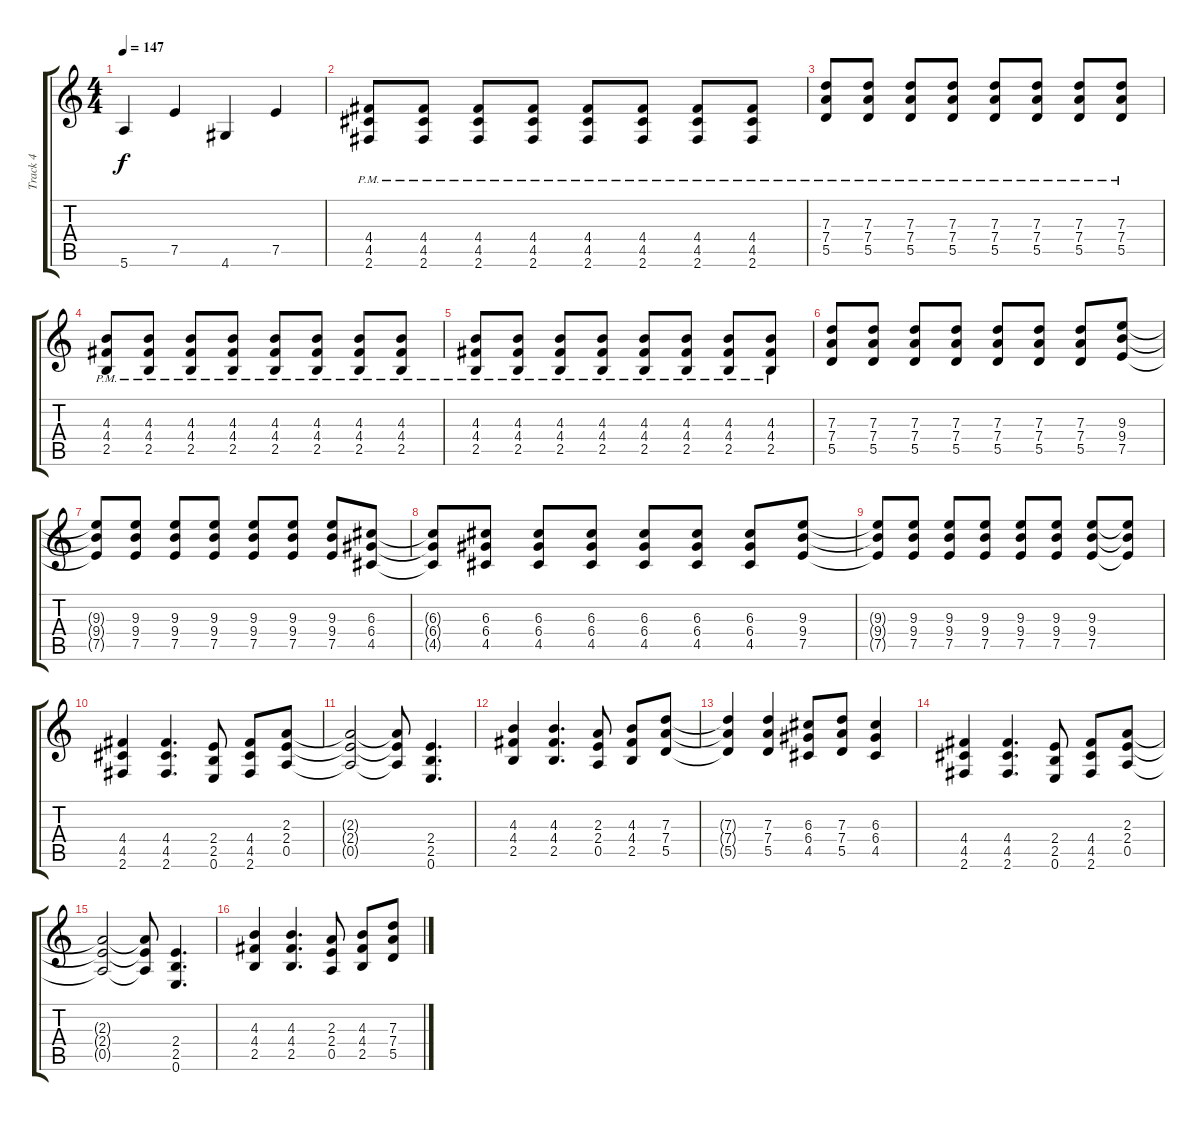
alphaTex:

\track ("Track 4" "Track 4") {instrument overdrivenguitar}
\staff {score tabs}
\tuning (E4 B3 G3 D3 A2 E2) {hide}
\ts (4 4)
\tempo 147
\clef g2
\ks c
5.6.4{dy f} 7.5.4 4.6.4 7.5.4 |
(4.4{pm} 4.5{pm} 2.6{pm}).8 (4.4{pm} 4.5{pm} 2.6{pm}).8 (4.4{pm} 4.5{pm} 2.6{pm}).8 (4.4{pm} 4.5{pm} 2.6{pm}).8 (4.4{pm} 4.5{pm} 2.6{pm}).8 (4.4{pm} 4.5{pm} 2.6{pm}).8 (4.4{pm} 4.5{pm} 2.6{pm}).8 (4.4{pm} 4.5{pm} 2.6{pm}).8 |
(7.3{pm} 7.4{pm} 5.5{pm}).8 (7.3{pm} 7.4{pm} 5.5{pm}).8 (7.3{pm} 7.4{pm} 5.5{pm}).8 (7.3{pm} 7.4{pm} 5.5{pm}).8 (7.3{pm} 7.4{pm} 5.5{pm}).8 (7.3{pm} 7.4{pm} 5.5{pm}).8 (7.3{pm} 7.4{pm} 5.5{pm}).8 (7.3{pm} 7.4{pm} 5.5{pm}).8 |
(4.3{pm} 4.4{pm} 2.5{pm}).8 (4.3{pm} 4.4{pm} 2.5{pm}).8 (4.3{pm} 4.4{pm} 2.5{pm}).8 (4.3{pm} 4.4{pm} 2.5{pm}).8 (4.3{pm} 4.4{pm} 2.5{pm}).8 (4.3{pm} 4.4{pm} 2.5{pm}).8 (4.3{pm} 4.4{pm} 2.5{pm}).8 (4.3{pm} 4.4{pm} 2.5{pm}).8 |
(4.3{pm} 4.4{pm} 2.5{pm}).8 (4.3{pm} 4.4{pm} 2.5{pm}).8 (4.3{pm} 4.4{pm} 2.5{pm}).8 (4.3{pm} 4.4{pm} 2.5{pm}).8 (4.3{pm} 4.4{pm} 2.5{pm}).8 (4.3{pm} 4.4{pm} 2.5{pm}).8 (4.3{pm} 4.4{pm} 2.5{pm}).8 (4.3{pm} 4.4{pm} 2.5{pm}).8 |
(7.3 7.4 5.5).8 (7.3 7.4 5.5).8 (7.3 7.4 5.5).8 (7.3 7.4 5.5).8 (7.3 7.4 5.5).8 (7.3 7.4 5.5).8 (7.3 7.4 5.5).8 (9.3 9.4 7.5).8 |
(9.3{t} 9.4{t} 7.5{t}).8 (9.3 9.4 7.5).8 (9.3 9.4 7.5).8 (9.3 9.4 7.5).8 (9.3 9.4 7.5).8 (9.3 9.4 7.5).8 (9.3 9.4 7.5).8 (6.3 6.4 4.5).8 |
(6.3{t} 6.4{t} 4.5{t}).8 (6.3 6.4 4.5).8 (6.3 6.4 4.5).8 (6.3 6.4 4.5).8 (6.3 6.4 4.5).8 (6.3 6.4 4.5).8 (6.3 6.4 4.5).8 (9.3 9.4 7.5).8 |
(9.3{t} 9.4{t} 7.5{t}).8 (9.3 9.4 7.5).8 (9.3 9.4 7.5).8 (9.3 9.4 7.5).8 (9.3 9.4 7.5).8 (9.3 9.4 7.5).8 (9.3 9.4 7.5).8 (9.3{t} 9.4{t} 7.5{t}).8 |
(4.4 4.5 2.6).4 (4.4 4.5 2.6).4{d} (2.4 2.5 0.6).8 (4.4 4.5 2.6).8 (2.3 2.4 0.5).8 |
(2.3{t} 2.4{t} 0.5{t}).2 (2.3{t} 2.4{t} 0.5{t}).8 (2.4 2.5 0.6).4{d} |
(4.3 4.4 2.5).4 (4.3 4.4 2.5).4{d} (2.3 2.4 0.5).8 (4.3 4.4 2.5).8 (7.3 7.4 5.5).8 |
(7.3{t} 7.4{t} 5.5{t}).4 (7.3 7.4 5.5).4 (6.3 6.4 4.5).8 (7.3 7.4 5.5).8 (6.3 6.4 4.5).4 |
(4.4 4.5 2.6).4 (4.4 4.5 2.6).4{d} (2.4 2.5 0.6).8 (4.4 4.5 2.6).8 (2.3 2.4 0.5).8 |
(2.3{t} 2.4{t} 0.5{t}).2 (2.3{t} 2.4{t} 0.5{t}).8 (2.4 2.5 0.6).4{d} |
(4.3 4.4 2.5).4 (4.3 4.4 2.5).4{d} (2.3 2.4 0.5).8 (4.3 4.4 2.5).8 (7.3 7.4 5.5).8
